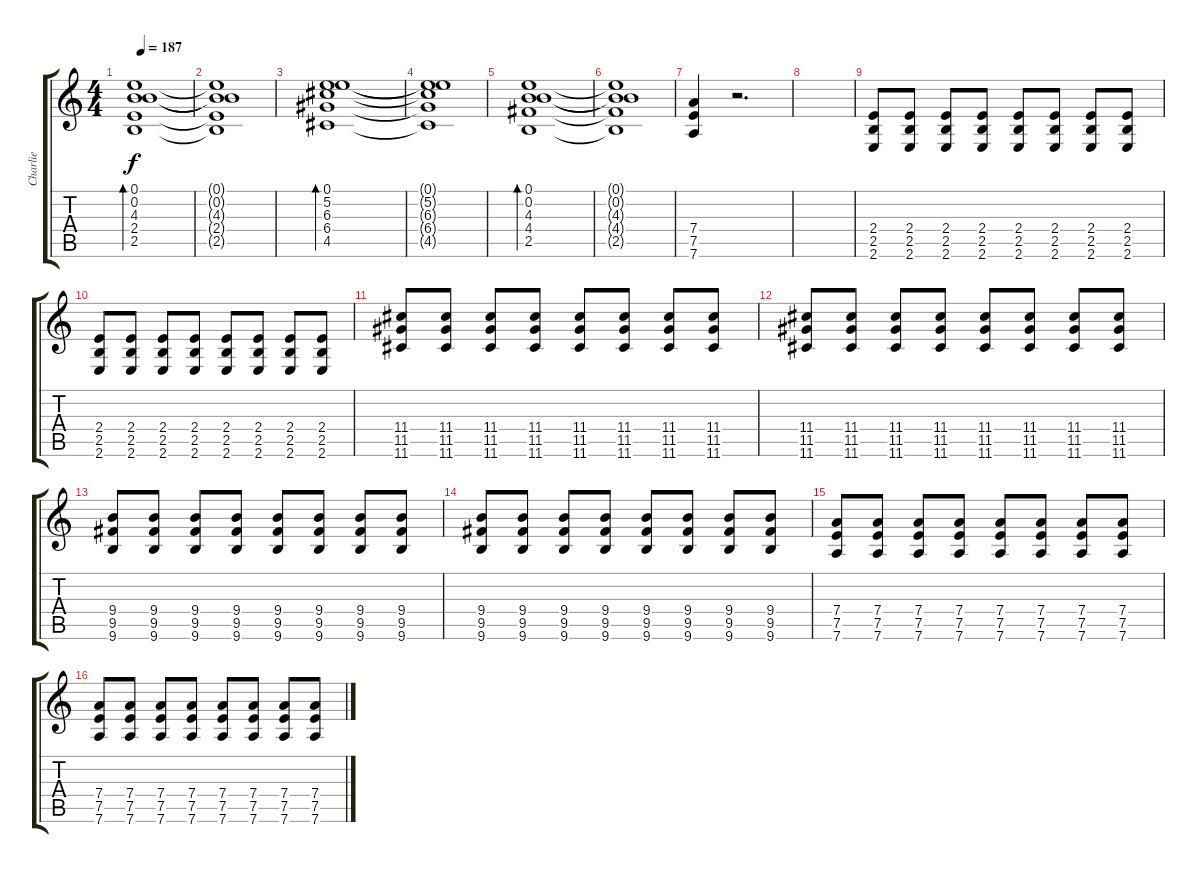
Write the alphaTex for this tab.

\track ("Charlie" "Charlie") {instrument distortionguitar}
\staff {score tabs}
\tuning (E4 B3 G3 D3 A2 D2) {hide}
\ts (4 4)
\tempo 187
\clef g2
\ks c
(0.1 0.2 4.3 2.4 2.5).1{bd 480 dy f instrument electricguitarclean} |
(0.1{t} 0.2{t} 4.3{t} 2.4{t} 2.5{t}).1 |
(0.1 5.2 6.3 6.4 4.5).1{bd 480} |
(0.1{t} 5.2{t} 6.3{t} 6.4{t} 4.5{t}).1 |
(0.1 0.2 4.3 4.4 2.5).1{bd 480} |
(0.1{t} 0.2{t} 4.3{t} 4.4{t} 2.5{t}).1 |
(7.4 7.5 7.6).4{instrument distortionguitar} r.2{d} |
|
(2.4 2.5 2.6).8 (2.4 2.5 2.6).8 (2.4 2.5 2.6).8 (2.4 2.5 2.6).8 (2.4 2.5 2.6).8 (2.4 2.5 2.6).8 (2.4 2.5 2.6).8 (2.4 2.5 2.6).8 |
(2.4 2.5 2.6).8 (2.4 2.5 2.6).8 (2.4 2.5 2.6).8 (2.4 2.5 2.6).8 (2.4 2.5 2.6).8 (2.4 2.5 2.6).8 (2.4 2.5 2.6).8 (2.4 2.5 2.6).8 |
(11.4 11.5 11.6).8 (11.4 11.5 11.6).8 (11.4 11.5 11.6).8 (11.4 11.5 11.6).8 (11.4 11.5 11.6).8 (11.4 11.5 11.6).8 (11.4 11.5 11.6).8 (11.4 11.5 11.6).8 |
(11.4 11.5 11.6).8 (11.4 11.5 11.6).8 (11.4 11.5 11.6).8 (11.4 11.5 11.6).8 (11.4 11.5 11.6).8 (11.4 11.5 11.6).8 (11.4 11.5 11.6).8 (11.4 11.5 11.6).8 |
(9.4 9.5 9.6).8 (9.4 9.5 9.6).8 (9.4 9.5 9.6).8 (9.4 9.5 9.6).8 (9.4 9.5 9.6).8 (9.4 9.5 9.6).8 (9.4 9.5 9.6).8 (9.4 9.5 9.6).8 |
(9.4 9.5 9.6).8 (9.4 9.5 9.6).8 (9.4 9.5 9.6).8 (9.4 9.5 9.6).8 (9.4 9.5 9.6).8 (9.4 9.5 9.6).8 (9.4 9.5 9.6).8 (9.4 9.5 9.6).8 |
(7.4 7.5 7.6).8 (7.4 7.5 7.6).8 (7.4 7.5 7.6).8 (7.4 7.5 7.6).8 (7.4 7.5 7.6).8 (7.4 7.5 7.6).8 (7.4 7.5 7.6).8 (7.4 7.5 7.6).8 |
(7.4 7.5 7.6).8 (7.4 7.5 7.6).8 (7.4 7.5 7.6).8 (7.4 7.5 7.6).8 (7.4 7.5 7.6).8 (7.4 7.5 7.6).8 (7.4 7.5 7.6).8 (7.4 7.5 7.6).8
